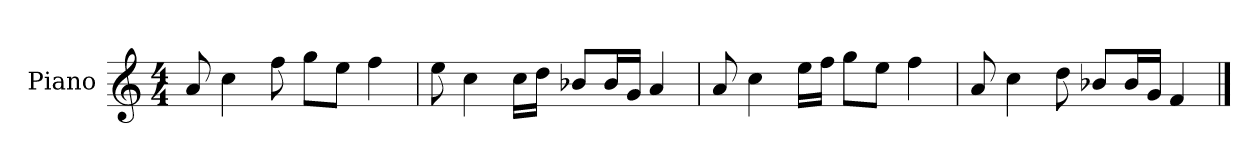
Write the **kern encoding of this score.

**kern
*part1
*staff1
*I"Piano
*I'P-no
*clefG2
*k[]
*M4/4
*MM90
=1
8a/
4cc\
8ff\
8gg\L
8ee\J
4ff\
=2
8ee\
4cc\
16cc\LL
16dd\JJ
8b-X/L
16b-/L
16g/JJ
4a/
=3
8a/
4cc\
16ee\LL
16ff\JJ
8gg\L
8ee\J
4ff\
=4
8a/
4cc\
8dd\
8b-X/L
16b-/L
16g/JJ
4f/
==
*-
